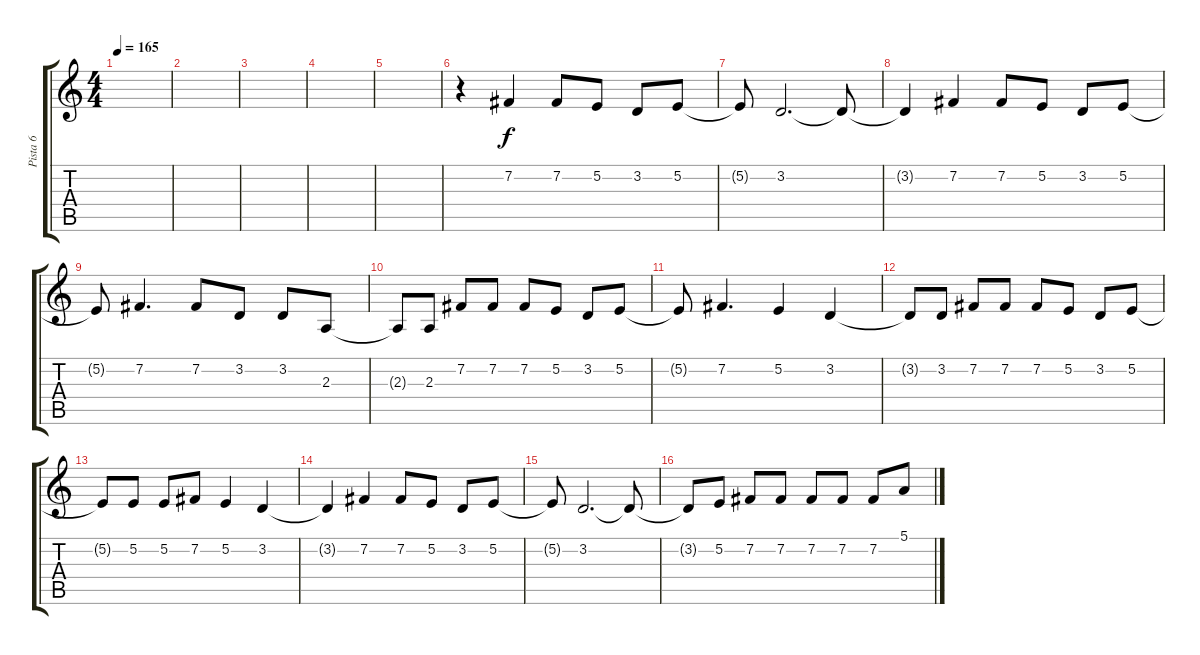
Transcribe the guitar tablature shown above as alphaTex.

\track ("Pista 6" "Pista 6") {instrument electricgrandpiano}
\staff {score tabs}
\tuning (E4 B3 G3 D3 A2 E2) {hide}
\ts (4 4)
\tempo 165
\clef g2
\ks c
|
|
|
|
|
r.4 7.2.4 7.2.8 5.2.8 3.2.8 5.2.8 |
5.2{t}.8 3.2.2{d} 3.2{t}.8 |
3.2{t}.4 7.2.4 7.2.8 5.2.8 3.2.8 5.2.8 |
5.2{t}.8 7.2.4{d} 7.2.8 3.2.8 3.2.8 2.3.8 |
2.3{t}.8 2.3.8 7.2.8 7.2.8 7.2.8 5.2.8 3.2.8 5.2.8 |
5.2{t}.8 7.2.4{d} 5.2.4 3.2.4 |
3.2{t}.8 3.2.8 7.2.8 7.2.8 7.2.8 5.2.8 3.2.8 5.2.8 |
5.2{t}.8 5.2.8 5.2.8 7.2.8 5.2.4 3.2.4 |
3.2{t}.4 7.2.4 7.2.8 5.2.8 3.2.8 5.2.8 |
5.2{t}.8 3.2.2{d} 3.2{t}.8 |
3.2{t}.8 5.2.8 7.2.8 7.2.8 7.2.8 7.2.8 7.2.8 5.1.8
